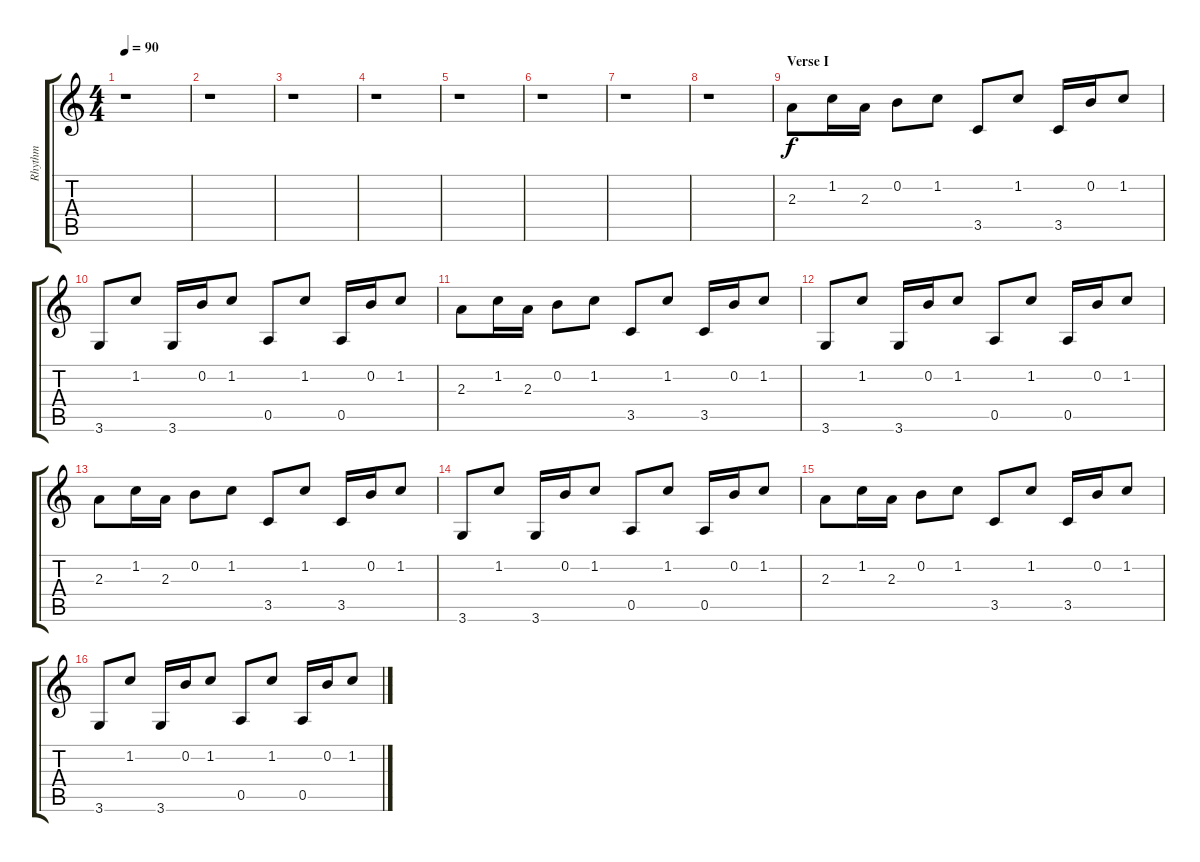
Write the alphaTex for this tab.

\track ("Rhythm" "Rhythm") {instrument acousticguitarnylon}
\staff {score tabs}
\tuning (E4 B3 G3 D3 A2 E2) {hide}
\ts (4 4)
\tempo 90
\clef g2
\ks c
r.1{dy f instrument acousticguitarnylon} |
r.1 |
r.1 |
r.1 |
r.1 |
r.1 |
r.1 |
r.1 |
\section ("" "Verse I")
2.3.8 1.2.16 2.3.16 0.2.8 1.2.8 3.5.8 1.2.8 3.5.16 0.2.16 1.2.8 |
3.6.8 1.2.8 3.6.16 0.2.16 1.2.8 0.5.8 1.2.8 0.5.16 0.2.16 1.2.8 |
2.3.8 1.2.16 2.3.16 0.2.8 1.2.8 3.5.8 1.2.8 3.5.16 0.2.16 1.2.8 |
3.6.8 1.2.8 3.6.16 0.2.16 1.2.8 0.5.8 1.2.8 0.5.16 0.2.16 1.2.8 |
2.3.8 1.2.16 2.3.16 0.2.8 1.2.8 3.5.8 1.2.8 3.5.16 0.2.16 1.2.8 |
3.6.8 1.2.8 3.6.16 0.2.16 1.2.8 0.5.8 1.2.8 0.5.16 0.2.16 1.2.8 |
2.3.8 1.2.16 2.3.16 0.2.8 1.2.8 3.5.8 1.2.8 3.5.16 0.2.16 1.2.8 |
3.6.8 1.2.8 3.6.16 0.2.16 1.2.8 0.5.8 1.2.8 0.5.16 0.2.16 1.2.8
